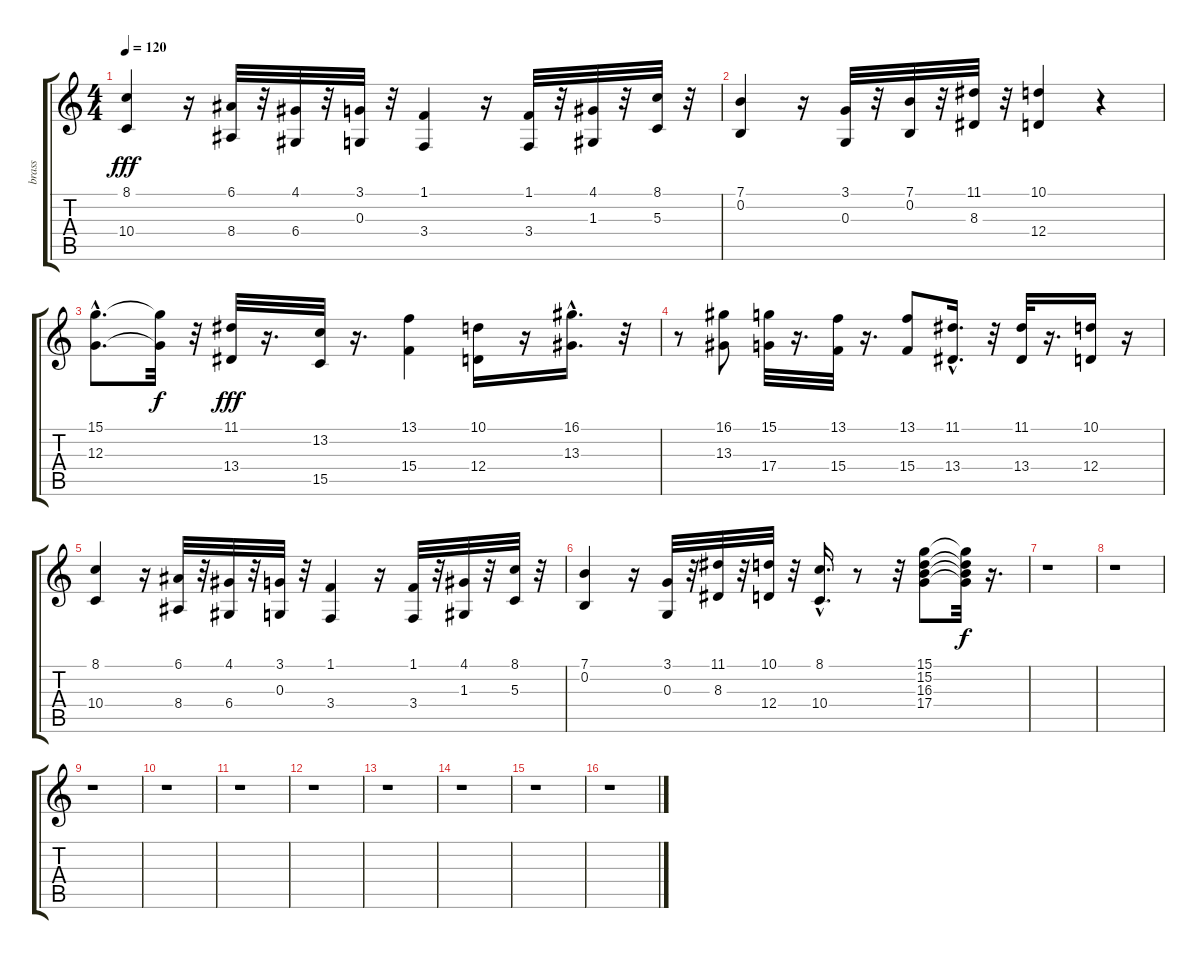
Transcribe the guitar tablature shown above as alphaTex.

\track ("brass" "brass") {instrument brasssection}
\staff {score tabs}
\tuning (E4 B3 G3 D3 A2 E2) {hide}
\ts (4 4)
\tempo 120
\clef g2
\ks c
(8.1 10.4).4{dy fff} r.16 (6.1 8.4).32 r.32 (4.1 6.4).32 r.32 (3.1 0.3).32 r.32 (1.1 3.4).4 r.16 (1.1 3.4).32 r.32 (4.1 1.3).32 r.32 (8.1 5.3).32 r.32 |
(7.1 0.2).4 r.16 (3.1 0.3).32 r.32 (7.1 0.2).32 r.32 (11.1 8.3).32 r.32 (10.1 12.4).4 r.4 |
(15.1{hac} 12.3{hac}).8{d} (15.1{t} 12.3{t}).32{dy f} r.32 (11.1 13.4).32{dy fff} r.16{d} (13.2 15.5).32 r.16{d} (13.1 15.4).4 (10.1 12.4).16 r.16 (16.1{hac} 13.3{hac}).16{d} r.32 |
r.8 (16.1 13.3).8 (15.1 17.4).32 r.16{d} (13.1 15.4).32 r.16{d} (13.1 15.4).8 (11.1{hac} 13.4{hac}).16{d} r.32 (11.1 13.4).32 r.16{d} (10.1 12.4).16 r.16 |
(8.1 10.4).4 r.16 (6.1 8.4).32 r.32 (4.1 6.4).32 r.32 (3.1 0.3).32 r.32 (1.1 3.4).4 r.16 (1.1 3.4).32 r.32 (4.1 1.3).32 r.32 (8.1 5.3).32 r.32 |
(7.1 0.2).4 r.16 (3.1 0.3).32 r.32 (11.1 8.3).32 r.32 (10.1 12.4).32 r.32 (8.1{hac} 10.4{hac}).16{d} r.8 r.32 (15.1 15.2 16.3 17.4).8 (15.1{t} 15.2{t} 16.3{t} 17.4{t}).32{dy f} r.16{d} |
r.1 |
r.1 |
r.1 |
r.1 |
r.1 |
r.1 |
r.1 |
r.1 |
r.1 |
r.1
